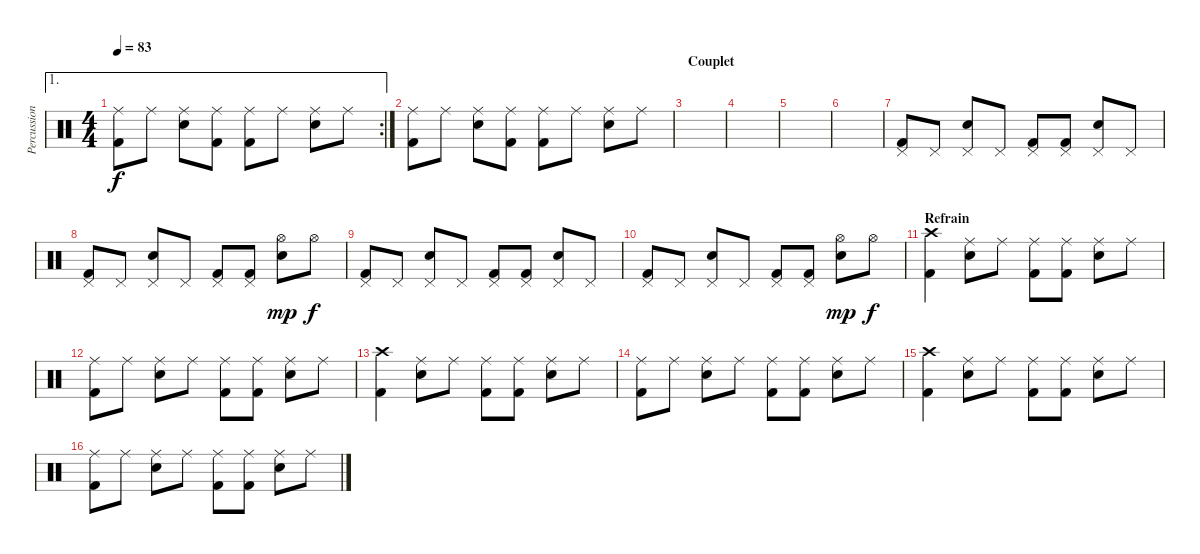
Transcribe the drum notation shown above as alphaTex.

\track ("Percussions" "Percussion") {instrument percussion}
\staff {score}
\articulation defaults
\ae 1
\rc 2
\ts (4 4)
\tempo 83
\clef neutral
\ks c
("Ride (middle)" "Kick (hit) 2").8{dy f} "Ride (middle)".8 ("Ride (middle)" "Snare (hit) 2").8 ("Ride (middle)" "Kick (hit) 2").8 ("Ride (middle)" "Kick (hit) 2").8 "Ride (middle)".8 ("Ride (middle)" "Snare (hit) 2").8 "Ride (middle)".8 |
("Ride (middle)" "Kick (hit) 2").8 "Ride (middle)".8 ("Ride (middle)" "Snare (hit) 2").8 ("Ride (middle)" "Kick (hit) 2").8 ("Ride (middle)" "Kick (hit) 2").8 "Ride (middle)".8 ("Ride (middle)" "Snare (hit) 2").8 "Ride (middle)".8 |
\section ("" "Couplet")
|
|
|
|
("Pedal Hi-Hat (hit)" "Kick (hit) 2").8 "Pedal Hi-Hat (hit)".8 ("Pedal Hi-Hat (hit)" "Snare (hit) 2").8 "Pedal Hi-Hat (hit)".8 ("Pedal Hi-Hat (hit)" "Kick (hit) 2").8 ("Pedal Hi-Hat (hit)" "Kick (hit) 2").8 ("Pedal Hi-Hat (hit)" "Snare (hit) 2").8 "Pedal Hi-Hat (hit)".8 |
("Pedal Hi-Hat (hit)" "Kick (hit) 2").8 "Pedal Hi-Hat (hit)".8 ("Pedal Hi-Hat (hit)" "Snare (hit) 2").8 "Pedal Hi-Hat (hit)".8 ("Pedal Hi-Hat (hit)" "Kick (hit) 2").8 ("Pedal Hi-Hat (hit)" "Kick (hit) 2").8 ("Hi-Hat (open)" "Snare (hit) 2").8{dy mp} "Hi-Hat (open)".8{dy f} |
("Pedal Hi-Hat (hit)" "Kick (hit) 2").8 "Pedal Hi-Hat (hit)".8 ("Pedal Hi-Hat (hit)" "Snare (hit) 2").8 "Pedal Hi-Hat (hit)".8 ("Pedal Hi-Hat (hit)" "Kick (hit) 2").8 ("Pedal Hi-Hat (hit)" "Kick (hit) 2").8 ("Pedal Hi-Hat (hit)" "Snare (hit) 2").8 "Pedal Hi-Hat (hit)".8 |
("Pedal Hi-Hat (hit)" "Kick (hit) 2").8 "Pedal Hi-Hat (hit)".8 ("Pedal Hi-Hat (hit)" "Snare (hit) 2").8 "Pedal Hi-Hat (hit)".8 ("Pedal Hi-Hat (hit)" "Kick (hit) 2").8 ("Pedal Hi-Hat (hit)" "Kick (hit) 2").8 ("Hi-Hat (open)" "Snare (hit) 2").8{dy mp} "Hi-Hat (open)".8{dy f} |
\section ("" "Refrain")
("Crash high (hit)" "Kick (hit) 2").4 ("Ride (middle)" "Snare (hit) 2").8 "Ride (middle)".8 ("Ride (middle)" "Kick (hit) 2").8 ("Ride (middle)" "Kick (hit) 2").8 ("Ride (middle)" "Snare (hit) 2").8 "Ride (middle)".8 |
("Ride (middle)" "Kick (hit) 2").8 "Ride (middle)".8 ("Ride (middle)" "Snare (hit) 2").8 "Ride (middle)".8 ("Ride (middle)" "Kick (hit) 2").8 ("Ride (middle)" "Kick (hit) 2").8 ("Ride (middle)" "Snare (hit) 2").8 "Ride (middle)".8 |
("Crash high (hit)" "Kick (hit) 2").4 ("Ride (middle)" "Snare (hit) 2").8 "Ride (middle)".8 ("Ride (middle)" "Kick (hit) 2").8 ("Ride (middle)" "Kick (hit) 2").8 ("Ride (middle)" "Snare (hit) 2").8 "Ride (middle)".8 |
("Ride (middle)" "Kick (hit) 2").8 "Ride (middle)".8 ("Ride (middle)" "Snare (hit) 2").8 "Ride (middle)".8 ("Ride (middle)" "Kick (hit) 2").8 ("Ride (middle)" "Kick (hit) 2").8 ("Ride (middle)" "Snare (hit) 2").8 "Ride (middle)".8 |
("Crash high (hit)" "Kick (hit) 2").4 ("Ride (middle)" "Snare (hit) 2").8 "Ride (middle)".8 ("Ride (middle)" "Kick (hit) 2").8 ("Ride (middle)" "Kick (hit) 2").8 ("Ride (middle)" "Snare (hit) 2").8 "Ride (middle)".8 |
("Ride (middle)" "Kick (hit) 2").8 "Ride (middle)".8 ("Ride (middle)" "Snare (hit) 2").8 "Ride (middle)".8 ("Ride (middle)" "Kick (hit) 2").8 ("Ride (middle)" "Kick (hit) 2").8 ("Ride (middle)" "Snare (hit) 2").8 "Ride (middle)".8
